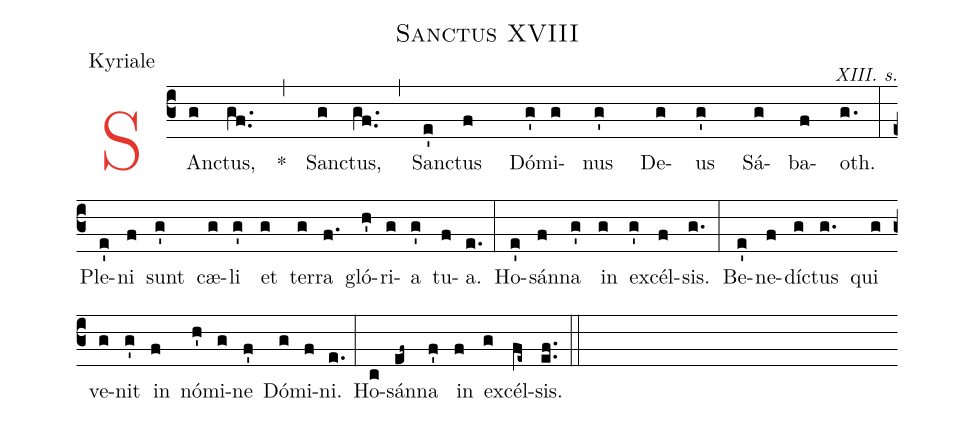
name:Sanctus XVIII;
office-part:Kyriale;
commentary:XIII. s.;
%%
(c3) <c>S</c>Anc(g)tus,(gf..) *(,) Sanc(g)tus,(gf..) (,) Sanc(e')tus(f) Dó(g')mi(g)nus(g') De(g)us(g') Sá(g)ba(f)oth.(g.) (:z) Ple(e')ni(f) sunt(g') cæ(g)li(g') et(g) ter(g)ra(f.) gló(h')ri(g)a(g') tu(f)a.(e.) (:) Ho(e')sán(f)na(g') in(g) ex(g')cél(f)sis.(g.) (:) Be(e')ne(f)díc(g)tus(g.) qui(g) ve(g)nit(g') in(f) nó(h')mi(g)ne(f') Dó(g)mi(f)ni.(e.) (:) Ho(c)sán(ef~)na(f') in(f) ex(g)cél(fe~)sis.(ef..) (::)
